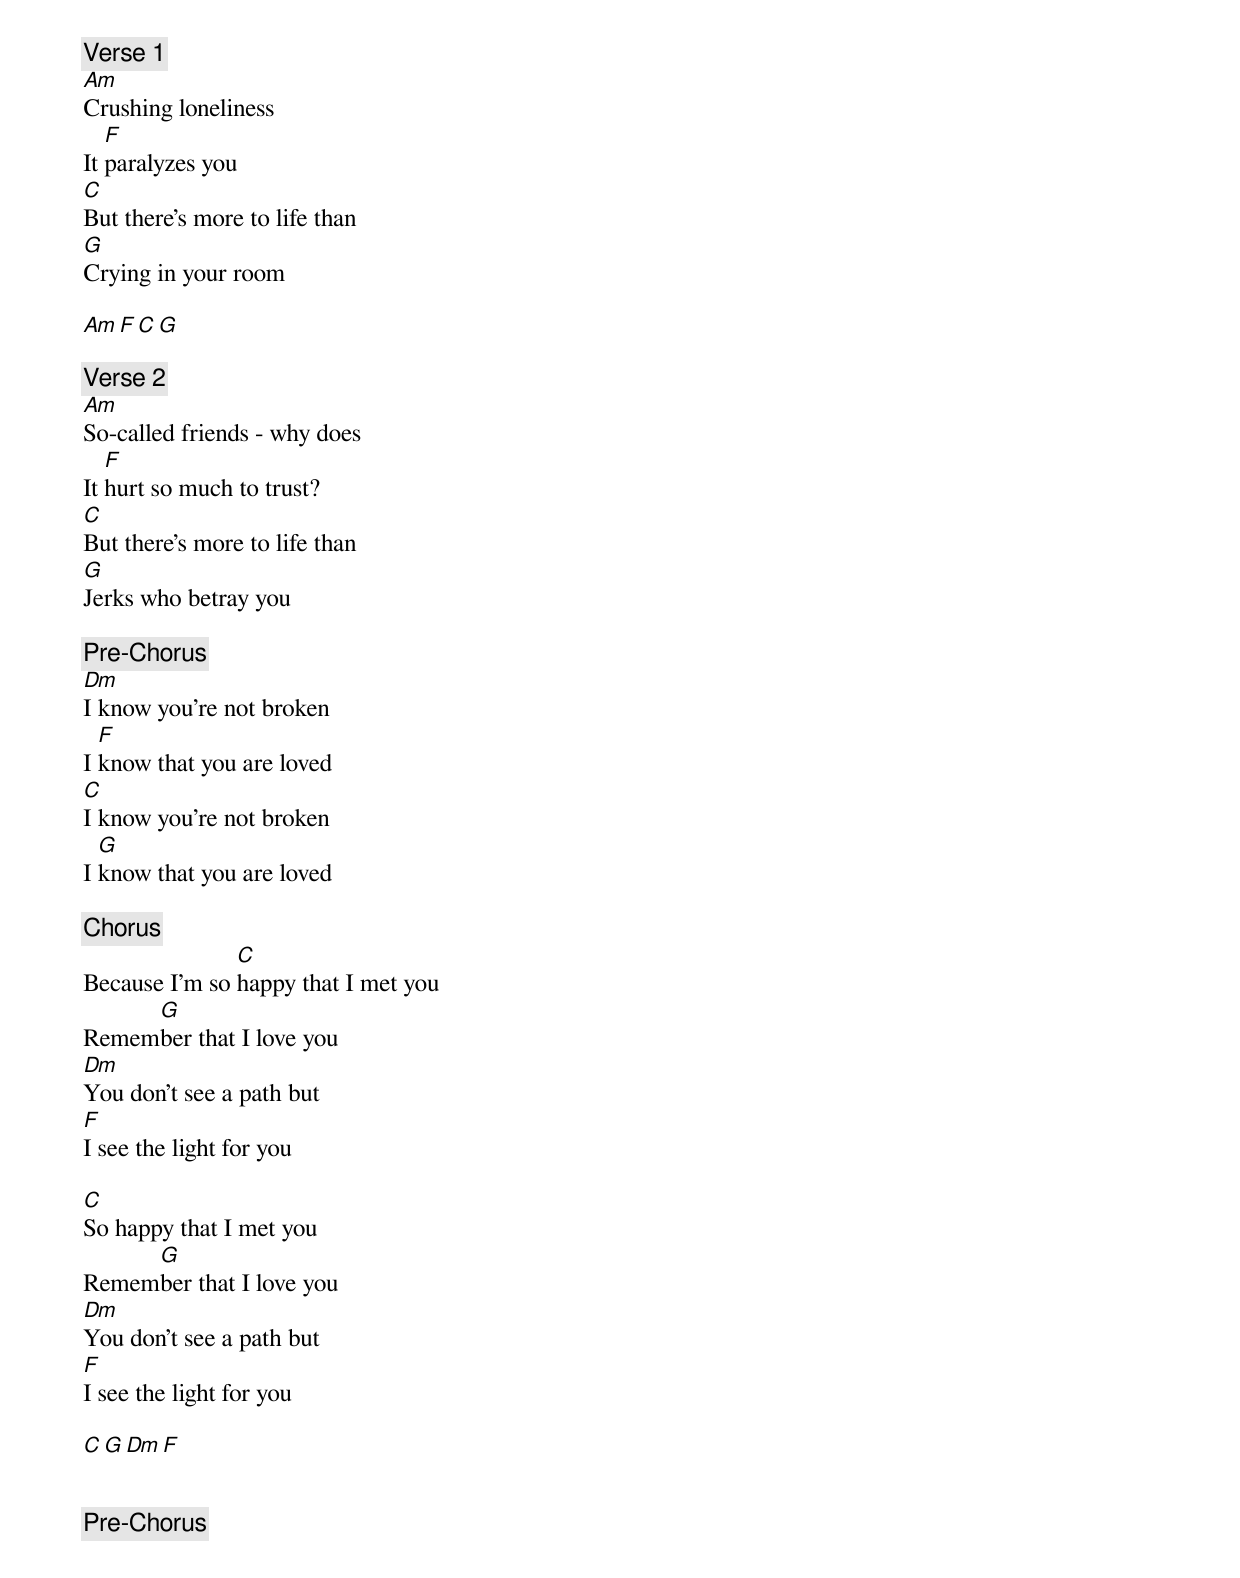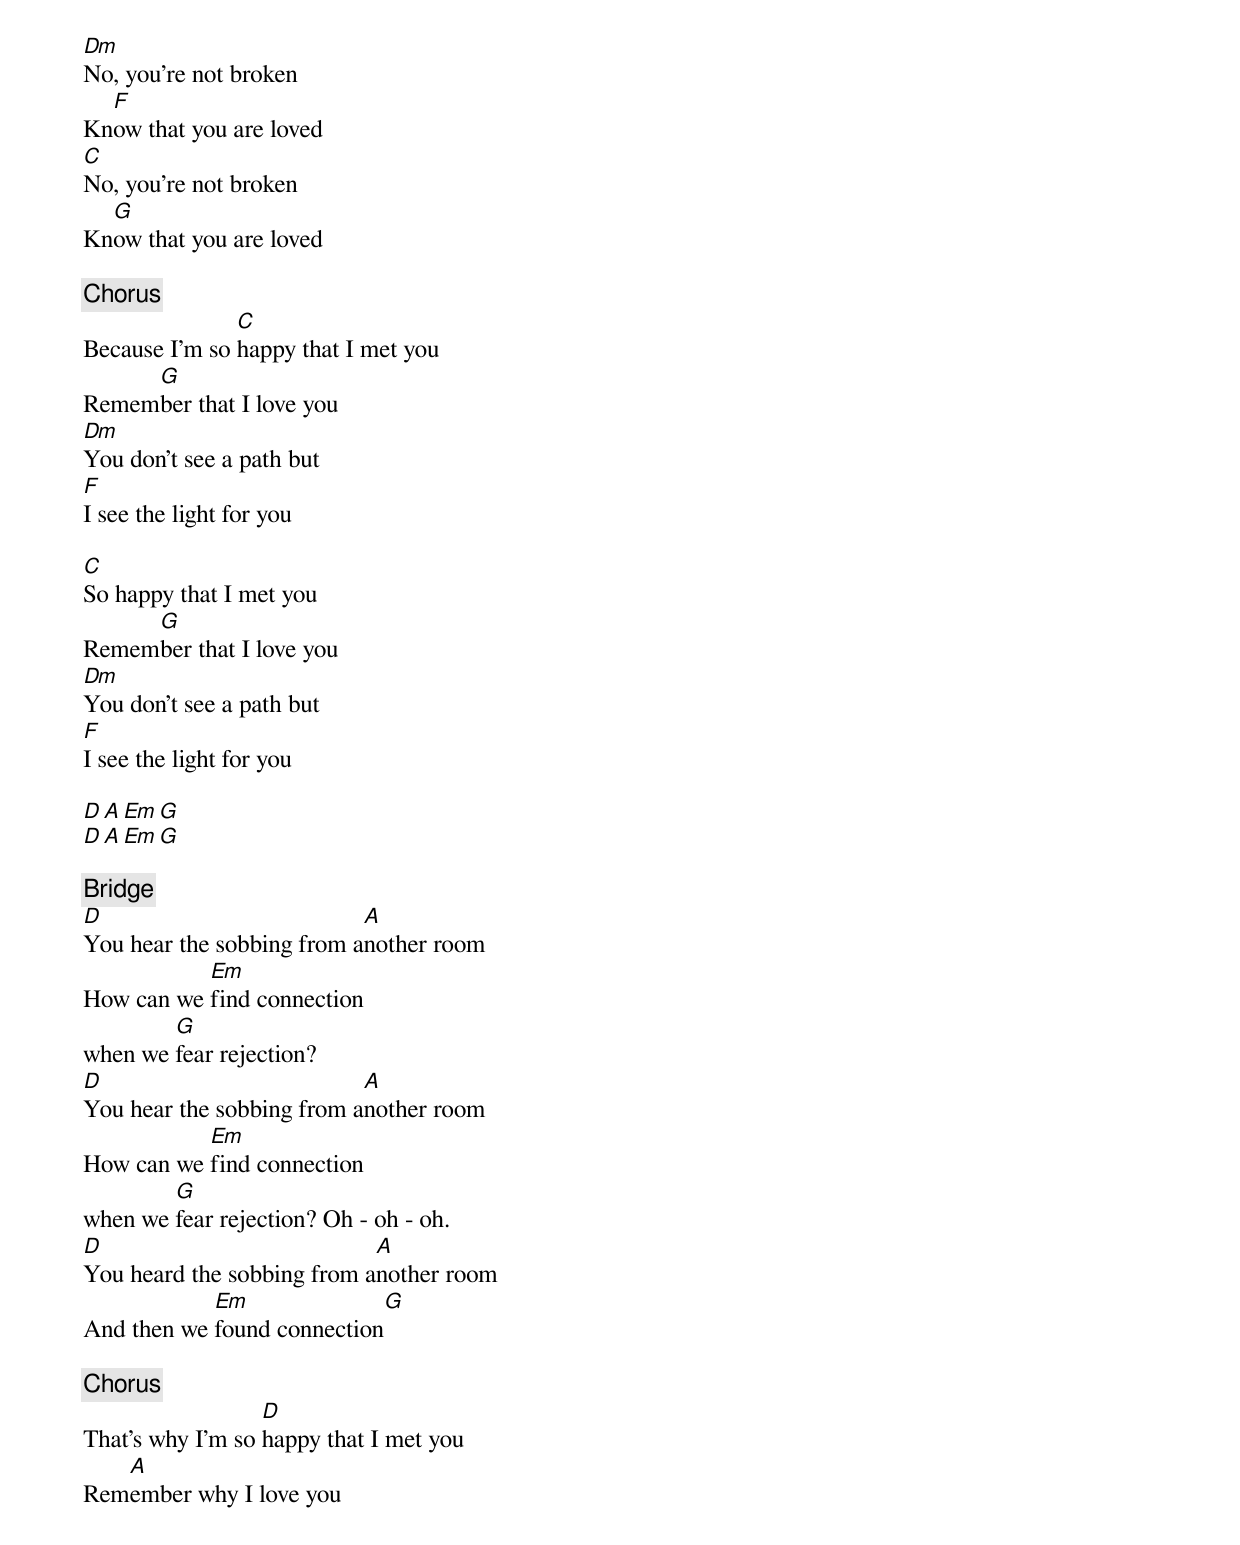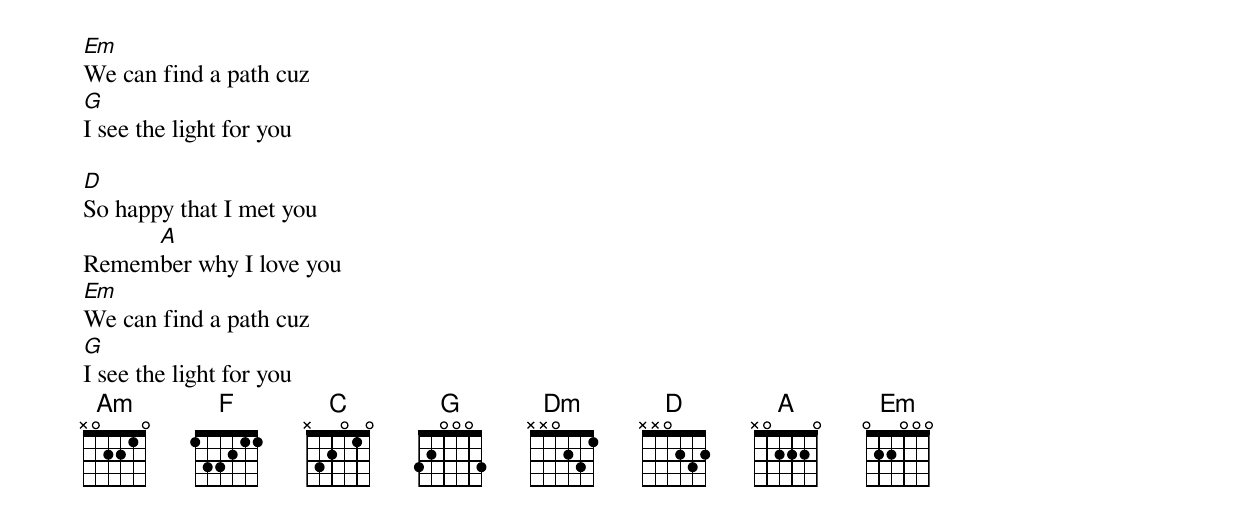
[Verse 1]
Am
Crushing loneliness
   F
It paralyzes you
C
But there’s more to life than
G
Crying in your room

Am F C G

[Verse 2]
Am
So-called friends - why does
   F
It hurt so much to trust?
C
But there’s more to life than
G
Jerks who betray you

[Pre-Chorus]
Dm
I know you’re not broken
  F
I know that you are loved
C
I know you’re not broken
  G
I know that you are loved

[Chorus]
               C
Because I’m so happy that I met you
     G
Remember that I love you
Dm
You don’t see a path but
F
I see the light for you

C
So happy that I met you
     G
Remember that I love you
Dm
You don’t see a path but
F
I see the light for you

C G Dm F


[Pre-Chorus]
Dm
No, you’re not broken
  F
Know that you are loved
C
No, you’re not broken
  G
Know that you are loved

[Chorus]
               C
Because I’m so happy that I met you
     G
Remember that I love you
Dm
You don’t see a path but
F
I see the light for you

C
So happy that I met you
     G
Remember that I love you
Dm
You don’t see a path but
F
I see the light for you

D A Em G
D A Em G

[Bridge]
D                          A
You hear the sobbing from another room
           Em
How can we find connection
        G
when we fear rejection?
D                          A
You hear the sobbing from another room
           Em
How can we find connection
        G
when we fear rejection? Oh - oh - oh.
D                           A
You heard the sobbing from another room
            Em                G
And then we found connection

[Chorus]
                  D
That's why I’m so happy that I met you
   A
Remember why I love you
Em
We can find a path cuz
G
I see the light for you

D
So happy that I met you
     A
Remember why I love you
Em
We can find a path cuz
G
I see the light for you
